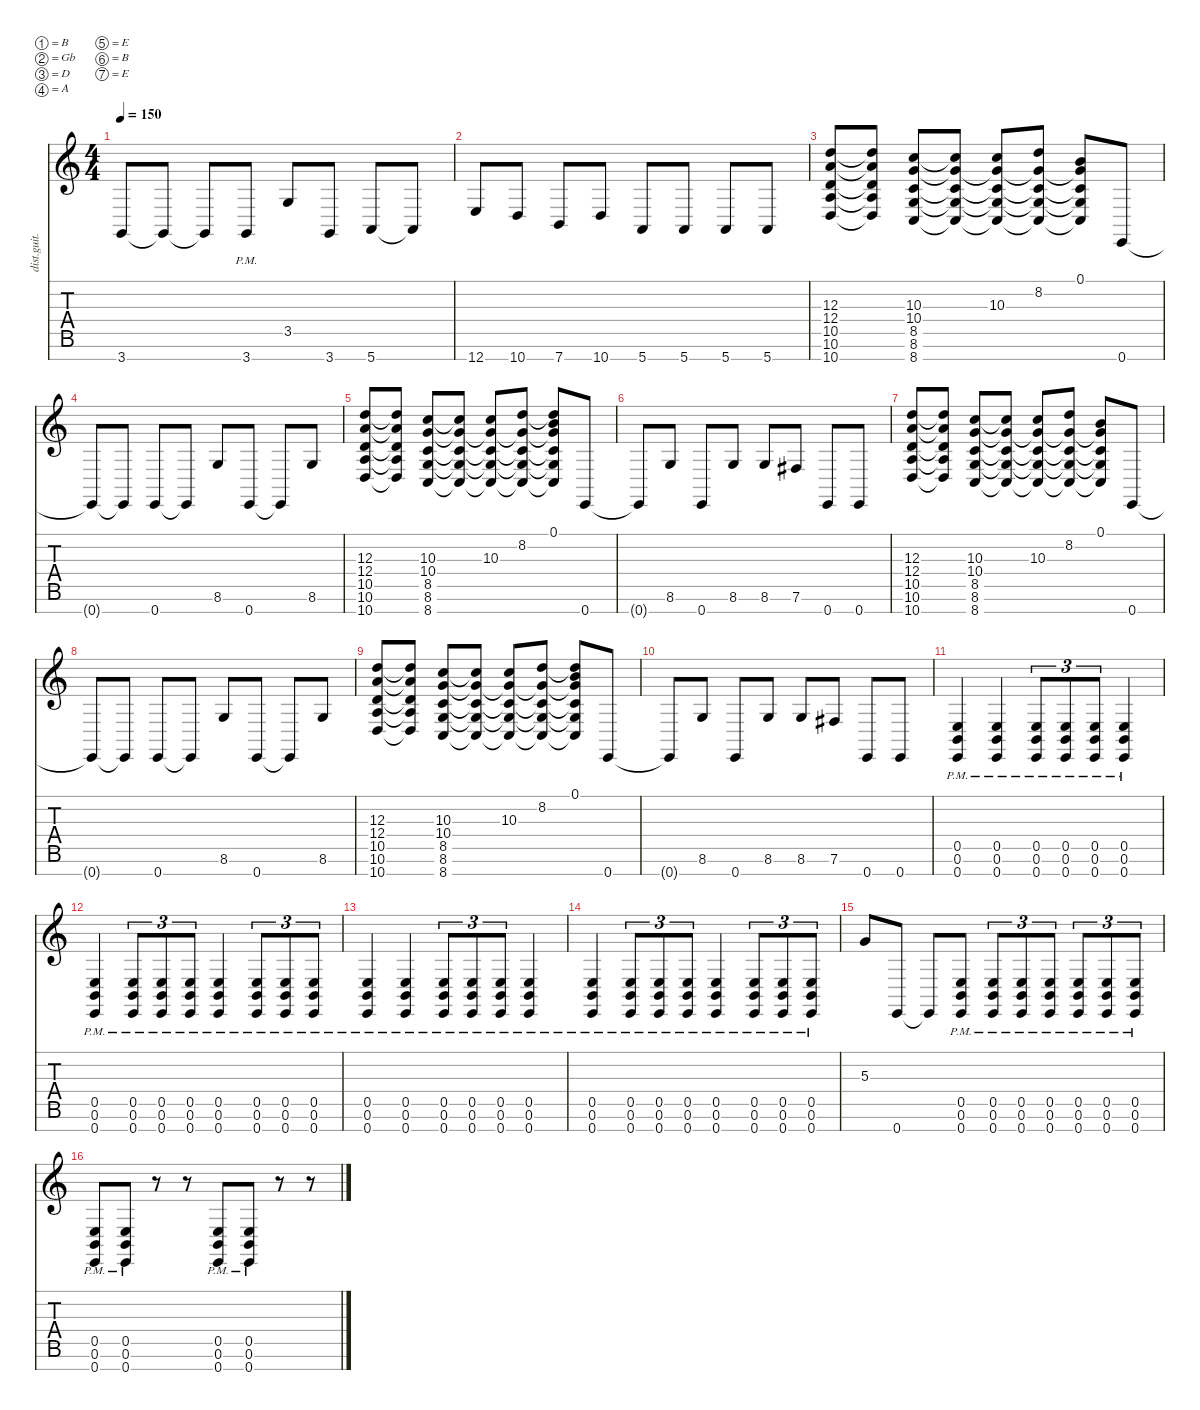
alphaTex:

\defaultSystemsLayout 4
\hideDynamics
\bracketExtendMode nobrackets
\otherSystemsTrackNameOrientation horizontal
\track ("riff" "dist.guit.") {instrument distortionguitar}
\staff {score tabs}
\tuning (B3 Gb3 D3 A2 E2 B1 E1)
\ts (4 4)
\tempo 150
\clef g2
\ks c
3.7.8{dy mf beam Up} 3.7{t}.8{beam Up} 3.7{t}.8{beam Up} 3.7{pm}.8{beam Up} 3.5.8{beam Up} 3.7.8{beam Up} 5.7.8{beam Up} 5.7{t}.8{beam Up} |
12.7.8{beam Up} 10.7.8{beam Up} 7.7.8{beam Up} 10.7.8{beam Up} 5.7.8{beam Up} 5.7.8{beam Up} 5.7.8{beam Up} 5.7.8{beam Up} |
(10.7 10.6 10.5 12.4 12.3).8{beam Up} (10.7{t} 10.6{t} 10.5{t} 12.4{t} 12.3{t}).8{beam Up} (8.7 8.6 8.5 10.4 10.3).8{beam Up} (8.7{t} 8.6{t} 8.5{t} 10.4{t} 10.3{t}).8{beam Up} (8.7{t} 8.6{t} 8.5{t} 10.4{t} 10.3).8{beam Up} (8.7{t} 8.6{t} 8.5{t} 10.4{t} 8.2).8{beam Up} (8.7{t} 8.6{t} 8.5{t} 10.4{t} 0.1).8{beam Up} 0.7.8{beam Up} |
0.7{t}.8{beam Up} 0.7{t}.8{beam Up} 0.7.8{beam Up} 0.7{t}.8{beam Up} 8.6.8{beam Up} 0.7.8{beam Up} 0.7{t}.8{beam Up} 8.6.8{beam Up} |
(10.7 10.6 10.5 12.4 12.3).8{beam Up} (10.7{t} 10.6{t} 10.5{t} 12.4{t} 12.3{t}).8{beam Up} (8.7 8.6 8.5 10.4 10.3).8{beam Up} (8.7{t} 8.6{t} 8.5{t} 10.4{t} 10.3{t}).8{beam Up} (8.7{t} 8.6{t} 8.5{t} 10.4{t} 10.3).8{beam Up} (8.2 8.7{t} 8.6{t} 8.5{t} 10.4{t}).8{beam Up} (0.1 8.2{t} 8.7{t} 8.6{t} 8.5{t} 10.4{t}).8{beam Up} 0.7.8{beam Up} |
0.7{t}.8{beam Up} 8.6.8{beam Up} 0.7.8{beam Up} 8.6.8{beam Up} 8.6.8{beam Up} 7.6{acc #}.8{beam Up} 0.7.8{beam Up} 0.7.8{beam Up} |
(10.7 10.6 10.5 12.4 12.3).8{beam Up} (10.7{t} 10.6{t} 10.5{t} 12.4{t} 12.3{t}).8{beam Up} (8.7 8.6 8.5 10.4 10.3).8{beam Up} (8.7{t} 8.6{t} 8.5{t} 10.4{t} 10.3{t}).8{beam Up} (8.7{t} 8.6{t} 8.5{t} 10.4{t} 10.3).8{beam Up} (8.7{t} 8.6{t} 8.5{t} 10.4{t} 8.2).8{beam Up} (8.7{t} 8.6{t} 8.5{t} 10.4{t} 0.1).8{beam Up} 0.7.8{beam Up} |
0.7{t}.8{beam Up} 0.7{t}.8{beam Up} 0.7.8{beam Up} 0.7{t}.8{beam Up} 8.6.8{beam Up} 0.7.8{beam Up} 0.7{t}.8{beam Up} 8.6.8{beam Up} |
(10.7 10.6 10.5 12.4 12.3).8{beam Up} (10.7{t} 10.6{t} 10.5{t} 12.4{t} 12.3{t}).8{beam Up} (8.7 8.6 8.5 10.4 10.3).8{beam Up} (8.7{t} 8.6{t} 8.5{t} 10.4{t} 10.3{t}).8{beam Up} (8.7{t} 8.6{t} 8.5{t} 10.4{t} 10.3).8{beam Up} (8.2 8.7{t} 8.6{t} 8.5{t} 10.4{t}).8{beam Up} (0.1 8.2{t} 8.7{t} 8.6{t} 8.5{t} 10.4{t}).8{beam Up} 0.7.8{beam Up} |
0.7{t}.8{beam Up} 8.6.8{beam Up} 0.7.8{beam Up} 8.6.8{beam Up} 8.6.8{beam Up} 7.6{acc #}.8{beam Up} 0.7.8{beam Up} 0.7.8{beam Up} |
(0.7{pm} 0.6{pm} 0.5{pm}).4{beam Up} (0.7{pm} 0.5{pm} 0.6{pm}).4{beam Up} (0.7{pm} 0.6{pm} 0.5{pm}).8{tu (3 2) beam Up} (0.7{pm} 0.5{pm} 0.6{pm}).8{tu (3 2) beam Up} (0.7{pm} 0.6{pm} 0.5{pm}).8{tu (3 2) beam Up} (0.7{pm} 0.5{pm} 0.6{pm}).4{beam Up} |
(0.7{pm} 0.6{pm} 0.5{pm}).4{beam Up} (0.7{pm} 0.5{pm} 0.6{pm}).8{tu (3 2) beam Up} (0.7{pm} 0.6{pm} 0.5{pm}).8{tu (3 2) beam Up} (0.7{pm} 0.5{pm} 0.6{pm}).8{tu (3 2) beam Up} (0.7{pm} 0.6{pm} 0.5{pm}).4{beam Up} (0.7{pm} 0.5{pm} 0.6{pm}).8{tu (3 2) beam Up} (0.7{pm} 0.6{pm} 0.5{pm}).8{tu (3 2) beam Up} (0.7{pm} 0.5{pm} 0.6{pm}).8{tu (3 2) beam Up} |
(0.7{pm} 0.6{pm} 0.5{pm}).4{beam Up} (0.7{pm} 0.5{pm} 0.6{pm}).4{beam Up} (0.7{pm} 0.6{pm} 0.5{pm}).8{tu (3 2) beam Up} (0.7{pm} 0.5{pm} 0.6{pm}).8{tu (3 2) beam Up} (0.7{pm} 0.6{pm} 0.5{pm}).8{tu (3 2) beam Up} (0.7{pm} 0.5{pm} 0.6{pm}).4{beam Up} |
(0.7{pm} 0.6{pm} 0.5{pm}).4{beam Up} (0.7{pm} 0.5{pm} 0.6{pm}).8{tu (3 2) beam Up} (0.7{pm} 0.6{pm} 0.5{pm}).8{tu (3 2) beam Up} (0.7{pm} 0.5{pm} 0.6{pm}).8{tu (3 2) beam Up} (0.7{pm} 0.6{pm} 0.5{pm}).4{beam Up} (0.7{pm} 0.5{pm} 0.6{pm}).8{tu (3 2) beam Up} (0.7{pm} 0.6{pm} 0.5{pm}).8{tu (3 2) beam Up} (0.7{pm} 0.5{pm} 0.6{pm}).8{tu (3 2) beam Up} |
5.3.8{beam Up} 0.7.8{beam Up} 0.7{t}.8{beam Up} (0.7{pm} 0.5{pm} 0.6{pm}).8{beam Up} (0.7{pm} 0.6{pm} 0.5{pm}).8{tu (3 2) beam Up} (0.7{pm} 0.5{pm} 0.6{pm}).8{tu (3 2) beam Up} (0.7{pm} 0.6{pm} 0.5{pm}).8{tu (3 2) beam Up} (0.7{pm} 0.5{pm} 0.6{pm}).8{tu (3 2) beam Up} (0.7{pm} 0.6{pm} 0.5{pm}).8{tu (3 2) beam Up} (0.7{pm} 0.5{pm} 0.6{pm}).8{tu (3 2) beam Up} |
(0.7{pm} 0.6{pm} 0.5{pm}).8{beam Up} (0.7{pm} 0.5{pm} 0.6{pm}).8{beam Up} r.8{beam Up} r.8{beam Up} (0.7{pm} 0.6{pm} 0.5{pm}).8{beam Up} (0.7{pm} 0.5{pm} 0.6{pm}).8{beam Up} r.8{beam Up} r.8{beam Up}
